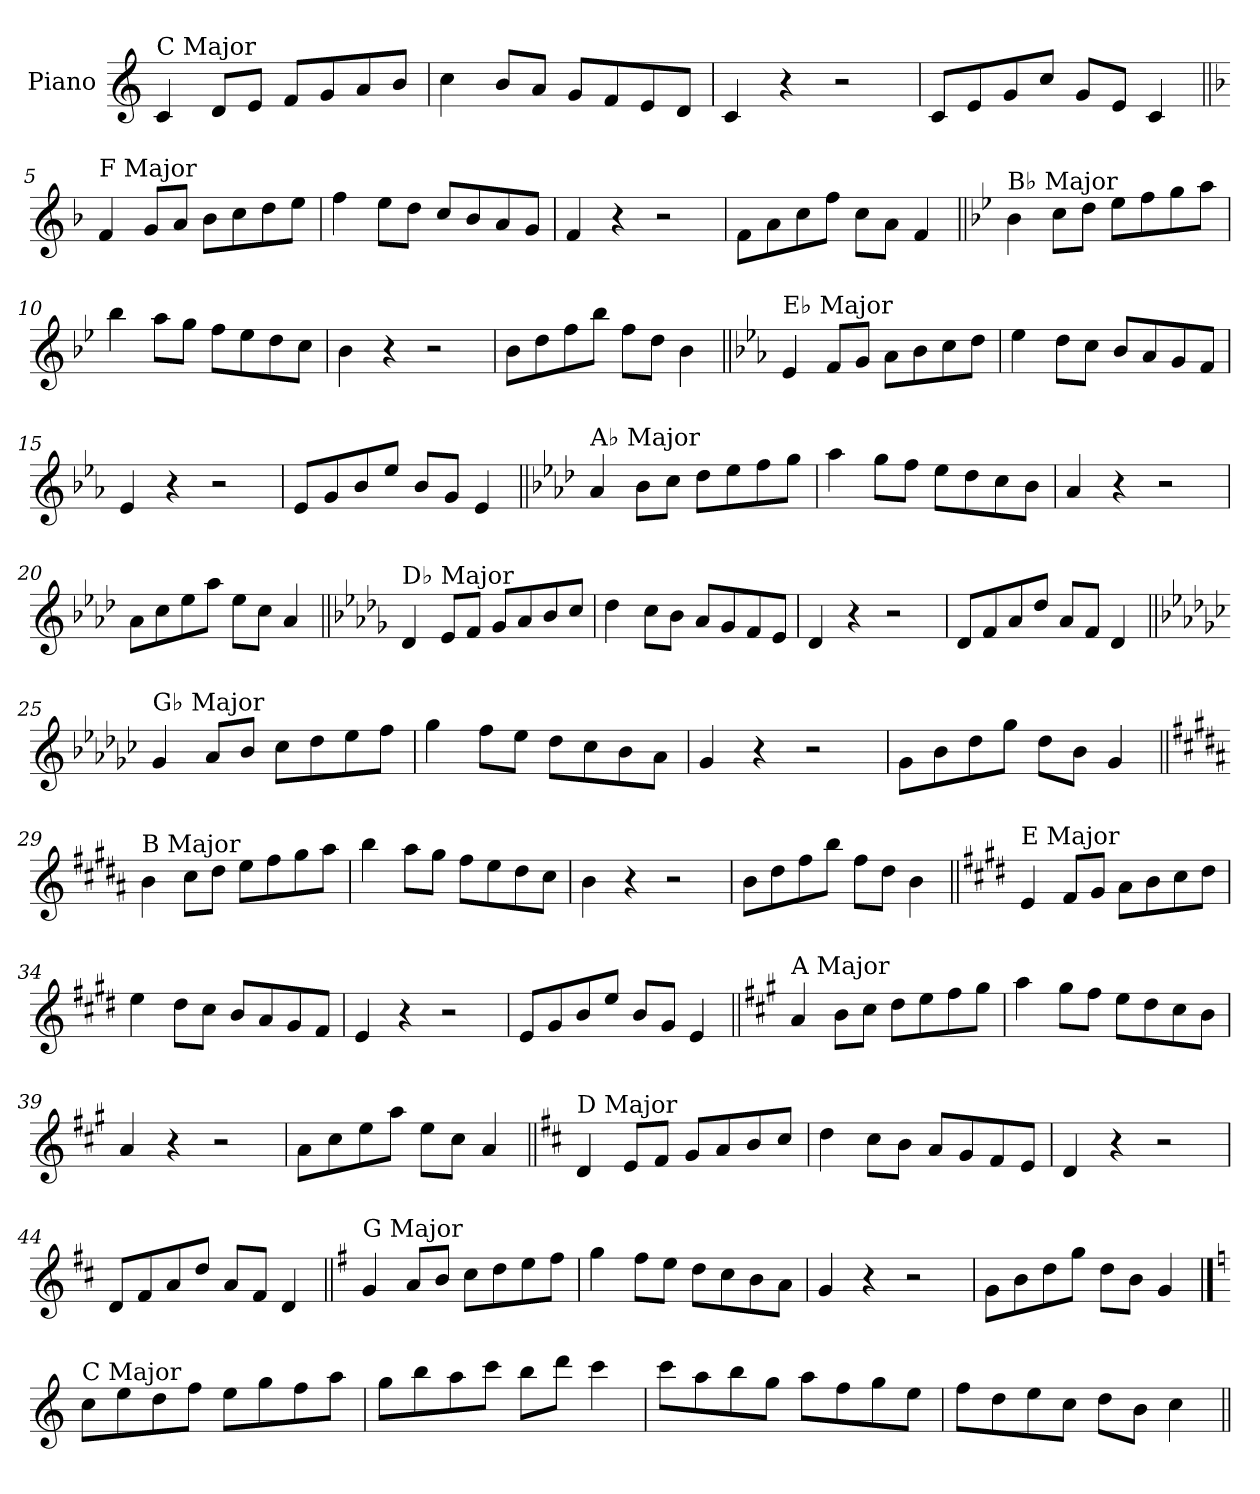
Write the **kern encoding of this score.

**kern
*part1
*staff1
*I"Piano
*I'Pno.
*clefG2
*k[]
=1
!LO:TX:a:t=C Major
4c/
8d/L
8e/J
8f/L
8g/
8a/
8b/J
=2
4cc\
8b/L
8a/J
8g/L
8f/
8e/
8d/J
=3
4c/
4r
2r
=4
8c/L
8e/
8g/
8cc/J
8g/L
8e/J
4c/
!!LO:LB:g=z
=5||
*k[b-]
!LO:TX:a:t=F Major
4f/
8g/L
8a/J
8b-\L
8cc\
8dd\
8ee\J
=6
4ff\
8ee\L
8dd\J
8cc/L
8b-/
8a/
8g/J
=7
4f/
4r
2r
=8
8f\L
8a\
8cc\
8ff\J
8cc\L
8a\J
4f/
!!LO:LB:g=z
=9||
*k[b-e-]
!LO:TX:a:t=B♭ Major
4b-\
8cc\L
8dd\J
8ee-\L
8ff\
8gg\
8aa\J
=10
4bb-\
8aa\L
8gg\J
8ff\L
8ee-\
8dd\
8cc\J
=11
4b-\
4r
2r
=12
8b-\L
8dd\
8ff\
8bb-\J
8ff\L
8dd\J
4b-\
!!LO:LB:g=z
=13||
*k[b-e-a-]
!LO:TX:a:t=E♭ Major
4e-/
8f/L
8g/J
8a-\L
8b-\
8cc\
8dd\J
=14
4ee-\
8dd\L
8cc\J
8b-/L
8a-/
8g/
8f/J
=15
4e-/
4r
2r
=16
8e-/L
8g/
8b-/
8ee-/J
8b-/L
8g/J
4e-/
!!LO:LB:g=z
=17||
*k[b-e-a-d-]
!LO:TX:a:t=A♭ Major
4a-/
8b-\L
8cc\J
8dd-\L
8ee-\
8ff\
8gg\J
=18
4aa-\
8gg\L
8ff\J
8ee-\L
8dd-\
8cc\
8b-\J
=19
4a-/
4r
2r
=20
8a-\L
8cc\
8ee-\
8aa-\J
8ee-\L
8cc\J
4a-/
!!LO:LB:g=z
=21||
*k[b-e-a-d-g-]
!LO:TX:a:t=D♭ Major
4d-/
8e-/L
8f/J
8g-/L
8a-/
8b-/
8cc/J
=22
4dd-\
8cc\L
8b-\J
8a-/L
8g-/
8f/
8e-/J
=23
4d-/
4r
2r
=24
8d-/L
8f/
8a-/
8dd-/J
8a-/L
8f/J
4d-/
!!LO:LB:g=z
=25||
*k[b-e-a-d-g-c-]
!LO:TX:a:t=G♭ Major
4g-/
8a-/L
8b-/J
8cc-\L
8dd-\
8ee-\
8ff\J
=26
4gg-\
8ff\L
8ee-\J
8dd-\L
8cc-\
8b-\
8a-\J
=27
4g-/
4r
2r
=28
8g-\L
8b-\
8dd-\
8gg-\J
8dd-\L
8b-\J
4g-/
!!LO:LB:g=z
=29||
*k[f#c#g#d#a#]
!LO:TX:a:t=B Major
4b\
8cc#\L
8dd#\J
8ee\L
8ff#\
8gg#\
8aa#\J
=30
4bb\
8aa#\L
8gg#\J
8ff#\L
8ee\
8dd#\
8cc#\J
=31
4b\
4r
2r
=32
8b\L
8dd#\
8ff#\
8bb\J
8ff#\L
8dd#\J
4b\
!!LO:LB:g=z
=33||
*k[f#c#g#d#]
!LO:TX:a:t=E Major
4e/
8f#/L
8g#/J
8a\L
8b\
8cc#\
8dd#\J
=34
4ee\
8dd#\L
8cc#\J
8b/L
8a/
8g#/
8f#/J
=35
4e/
4r
2r
=36
8e/L
8g#/
8b/
8ee/J
8b/L
8g#/J
4e/
!!LO:LB:g=z
=37||
*k[f#c#g#]
!LO:TX:a:t=A Major
4a/
8b\L
8cc#\J
8dd\L
8ee\
8ff#\
8gg#\J
=38
4aa\
8gg#\L
8ff#\J
8ee\L
8dd\
8cc#\
8b\J
=39
4a/
4r
2r
=40
8a\L
8cc#\
8ee\
8aa\J
8ee\L
8cc#\J
4a/
!!LO:LB:g=z
=41||
*k[f#c#]
!LO:TX:a:t=D Major
4d/
8e/L
8f#/J
8g/L
8a/
8b/
8cc#/J
=42
4dd\
8cc#\L
8b\J
8a/L
8g/
8f#/
8e/J
=43
4d/
4r
2r
=44
8d/L
8f#/
8a/
8dd/J
8a/L
8f#/J
4d/
!!LO:LB:g=z
=45||
*k[f#]
!LO:TX:a:t=G Major
4g/
8a/L
8b/J
8cc\L
8dd\
8ee\
8ff#\J
=46
4gg\
8ff#\L
8ee\J
8dd\L
8cc\
8b\
8a\J
=47
4g/
4r
2r
=48
8g\L
8b\
8dd\
8gg\J
8dd\L
8b\J
4g/
!!LO:PB:g=z
==49
*k[]
!LO:TX:a:t=C Major
8cc\L
8ee\
8dd\
8ff\J
8ee\L
8gg\
8ff\
8aa\J
=50
8gg\L
8bb\
8aa\
8ccc\J
8bb\L
8ddd\J
4ccc\
=51
8ccc\L
8aa\
8bb\
8gg\J
8aa\L
8ff\
8gg\
8ee\J
=52
8ff\L
8dd\
8ee\
8cc\J
8dd\L
8b\J
4cc\
=||
*-
